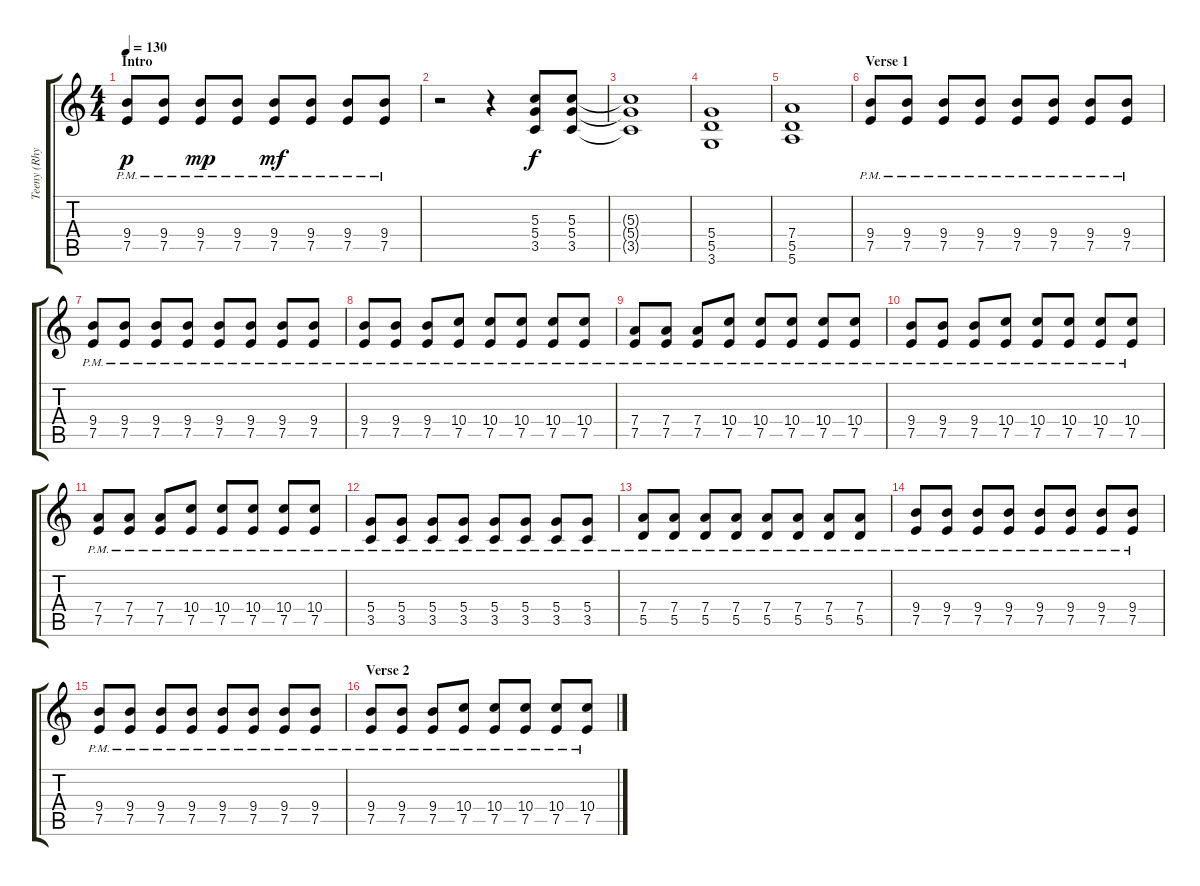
\track ("Teeny (Rhythm Guitar)" "Teeny (Rhy") {instrument distortionguitar}
\staff {score tabs}
\tuning (E4 B3 G3 D3 A2 E2) {hide}
\ts (4 4)
\section ("" "Intro")
\tempo 130
\clef g2
\ks c
(9.4{pm} 7.5{pm}).8{dy p instrument distortionguitar} (9.4{pm} 7.5{pm}).8 (9.4{pm} 7.5{pm}).8{dy mp} (9.4{pm} 7.5{pm}).8 (9.4{pm} 7.5{pm}).8{dy mf} (9.4{pm} 7.5{pm}).8 (9.4{pm} 7.5{pm}).8 (9.4{pm} 7.5{pm}).8 |
r.2 r.4 (5.3 5.4 3.5).8{dy f} (5.3 5.4 3.5).8 |
(5.3{t} 5.4{t} 3.5{t}).1 |
(5.4 5.5 3.6).1 |
(7.4 5.5 5.6).1 |
\section ("" "Verse 1")
(9.4{pm} 7.5{pm}).8 (9.4{pm} 7.5{pm}).8 (9.4{pm} 7.5{pm}).8 (9.4{pm} 7.5{pm}).8 (9.4{pm} 7.5{pm}).8 (9.4{pm} 7.5{pm}).8 (9.4{pm} 7.5{pm}).8 (9.4{pm} 7.5{pm}).8 |
(9.4{pm} 7.5{pm}).8 (9.4{pm} 7.5{pm}).8 (9.4{pm} 7.5{pm}).8 (9.4{pm} 7.5{pm}).8 (9.4{pm} 7.5{pm}).8 (9.4{pm} 7.5{pm}).8 (9.4{pm} 7.5{pm}).8 (9.4{pm} 7.5{pm}).8 |
(9.4{pm} 7.5{pm}).8 (9.4{pm} 7.5{pm}).8 (9.4{pm} 7.5{pm}).8 (10.4{pm} 7.5{pm}).8 (10.4{pm} 7.5{pm}).8 (10.4{pm} 7.5{pm}).8 (10.4{pm} 7.5{pm}).8 (10.4{pm} 7.5{pm}).8 |
(7.4{pm} 7.5{pm}).8 (7.4{pm} 7.5{pm}).8 (7.4{pm} 7.5{pm}).8 (10.4{pm} 7.5{pm}).8 (10.4{pm} 7.5{pm}).8 (10.4{pm} 7.5{pm}).8 (10.4{pm} 7.5{pm}).8 (10.4{pm} 7.5{pm}).8 |
(9.4{pm} 7.5{pm}).8 (9.4{pm} 7.5{pm}).8 (9.4{pm} 7.5{pm}).8 (10.4{pm} 7.5{pm}).8 (10.4{pm} 7.5{pm}).8 (10.4{pm} 7.5{pm}).8 (10.4{pm} 7.5{pm}).8 (10.4{pm} 7.5{pm}).8 |
(7.4{pm} 7.5{pm}).8 (7.4{pm} 7.5{pm}).8 (7.4{pm} 7.5{pm}).8 (10.4{pm} 7.5{pm}).8 (10.4{pm} 7.5{pm}).8 (10.4{pm} 7.5{pm}).8 (10.4{pm} 7.5{pm}).8 (10.4{pm} 7.5{pm}).8 |
(5.4{pm} 3.5{pm}).8 (5.4{pm} 3.5{pm}).8 (5.4{pm} 3.5{pm}).8 (5.4{pm} 3.5{pm}).8 (5.4{pm} 3.5{pm}).8 (5.4{pm} 3.5{pm}).8 (5.4{pm} 3.5{pm}).8 (5.4{pm} 3.5{pm}).8 |
(7.4{pm} 5.5{pm}).8 (7.4{pm} 5.5{pm}).8 (7.4{pm} 5.5{pm}).8 (7.4{pm} 5.5{pm}).8 (7.4{pm} 5.5{pm}).8 (7.4{pm} 5.5{pm}).8 (7.4{pm} 5.5{pm}).8 (7.4{pm} 5.5{pm}).8 |
(9.4{pm} 7.5{pm}).8 (9.4{pm} 7.5{pm}).8 (9.4{pm} 7.5{pm}).8 (9.4{pm} 7.5{pm}).8 (9.4{pm} 7.5{pm}).8 (9.4{pm} 7.5{pm}).8 (9.4{pm} 7.5{pm}).8 (9.4{pm} 7.5{pm}).8 |
(9.4{pm} 7.5{pm}).8 (9.4{pm} 7.5{pm}).8 (9.4{pm} 7.5{pm}).8 (9.4{pm} 7.5{pm}).8 (9.4{pm} 7.5{pm}).8 (9.4{pm} 7.5{pm}).8 (9.4{pm} 7.5{pm}).8 (9.4{pm} 7.5{pm}).8 |
\section ("" "Verse 2")
(9.4{pm} 7.5{pm}).8 (9.4{pm} 7.5{pm}).8 (9.4{pm} 7.5{pm}).8 (10.4{pm} 7.5{pm}).8 (10.4{pm} 7.5{pm}).8 (10.4{pm} 7.5{pm}).8 (10.4{pm} 7.5{pm}).8 (10.4{pm} 7.5{pm}).8
